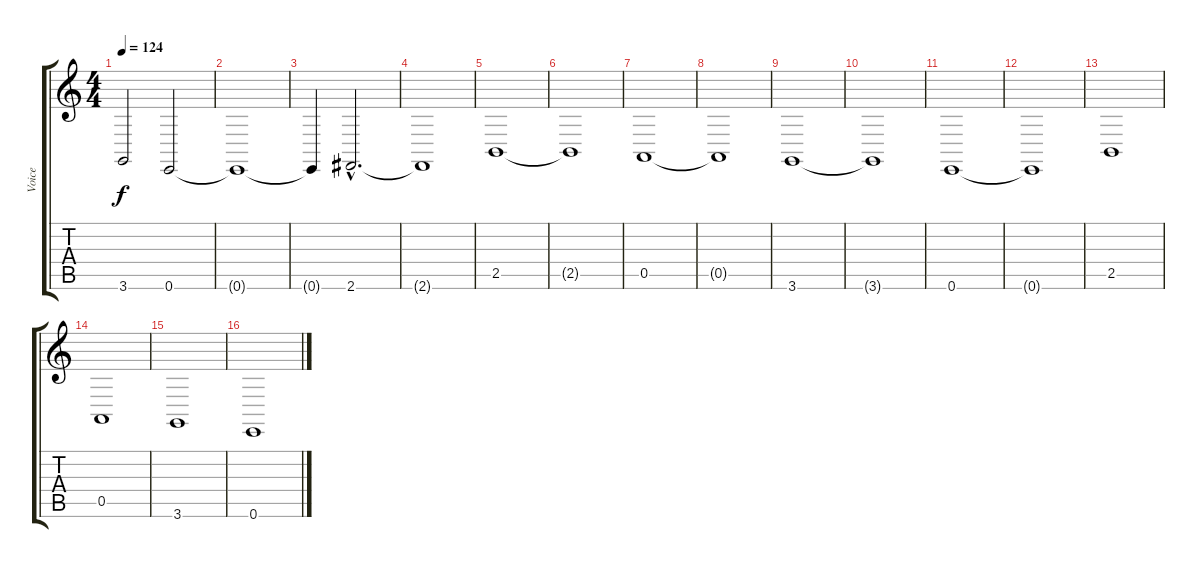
\track ("Voice" "Voice") {instrument lead3calliope}
\staff {score tabs}
\tuning (E4 B3 G3 D3 A2 E2) {hide}
\ts (4 4)
\tempo 124
\clef g2
\ks c
3.6{t}.2{dy f} 0.6.2 |
0.6{t}.1 |
0.6{t}.4 2.6{hac}.2{d} |
2.6{t}.1 |
2.5.1 |
2.5{t}.1 |
0.5.1 |
0.5{t}.1 |
3.6.1 |
3.6{t}.1 |
0.6.1 |
0.6{t}.1 |
2.5.1 |
0.5.1 |
3.6.1 |
0.6.1
